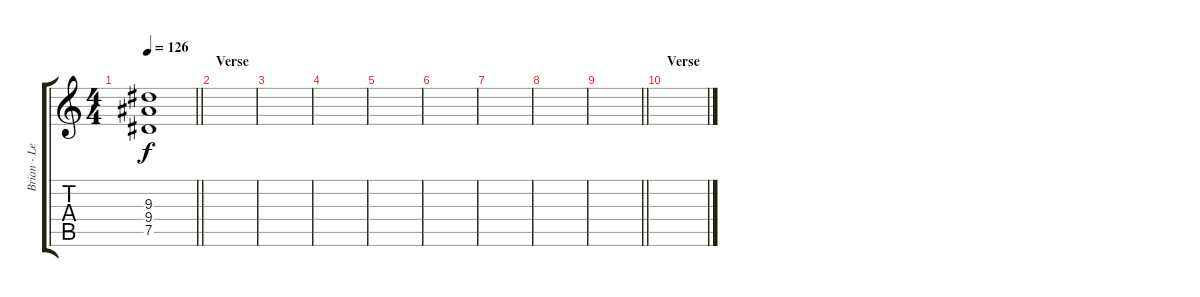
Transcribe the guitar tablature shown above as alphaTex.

\track ("Brian - Lead Guitar" "Brian - Le") {instrument overdrivenguitar}
\staff {score tabs}
\tuning (Eb4 Bb3 Gb3 Db3 Ab2 Eb2) {hide}
\ts (4 4)
\tempo 126
\clef g2
\barLineRight lightlight
\ks c
(9.3{t} 9.4{t} 7.5{t}).1{dy f} |
\section ("" "Verse")
|
|
|
|
|
|
|
\barLineRight lightlight
|
\section ("" "Verse")
